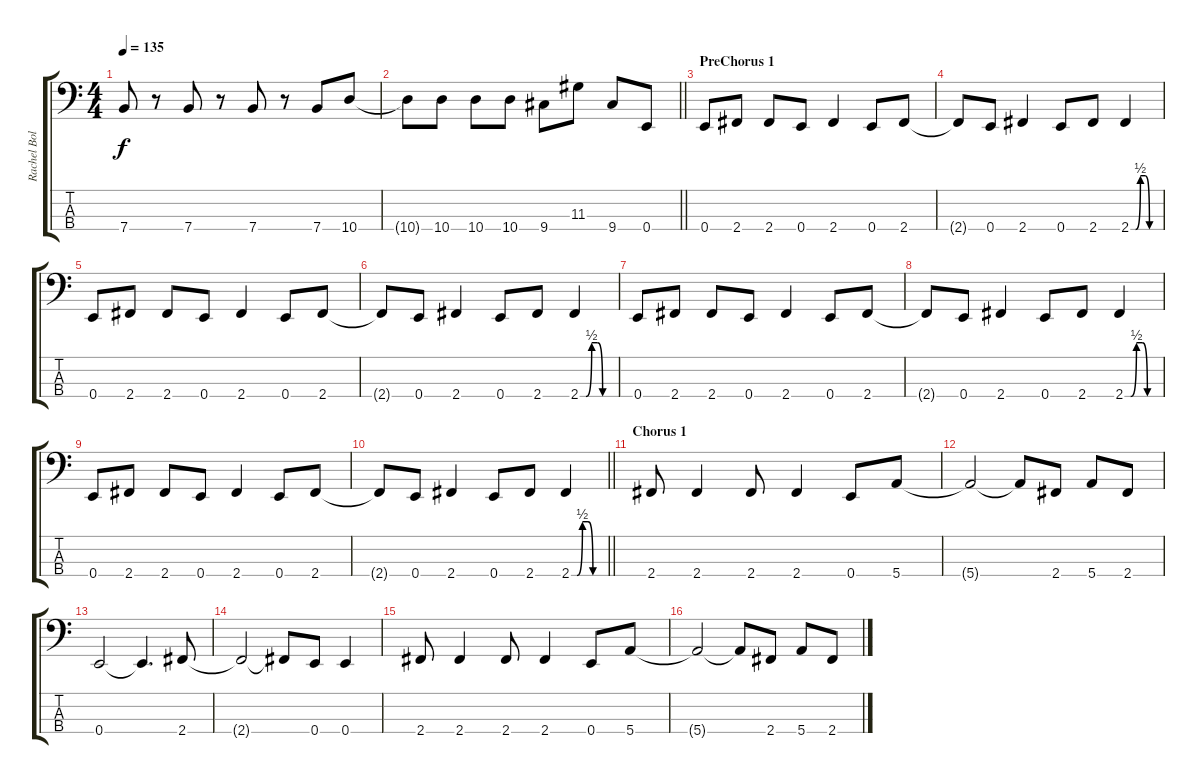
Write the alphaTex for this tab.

\track ("Rachel Bolan" "Rachel Bol") {instrument electricbasspick}
\staff {score tabs}
\tuning (G2 D2 A1 E1) {hide}
\ts (4 4)
\tempo 135
\clef f4
\ks c
7.4.8{dy f} r.8 7.4.8 r.8 7.4.8 r.8 7.4.8 10.4.8 |
\barLineRight lightlight
10.4{t}.8 10.4.8 10.4.8 10.4.8 9.4.8 11.3.8 9.4.8 0.4.8 |
\section ("" "PreChorus 1")
0.4.8 2.4.8 2.4.8 0.4.8 2.4.4 0.4.8 2.4.8 |
2.4{t}.8 0.4.8 2.4.4 0.4.8 2.4.8 2.4{be (custom 0 0 10 0 20 2 30 2 39 0 60 0)}.4 |
0.4.8 2.4.8 2.4.8 0.4.8 2.4.4 0.4.8 2.4.8 |
2.4{t}.8 0.4.8 2.4.4 0.4.8 2.4.8 2.4{be (custom 0 0 10 0 20 2 30 2 39 0 60 0)}.4 |
0.4.8 2.4.8 2.4.8 0.4.8 2.4.4 0.4.8 2.4.8 |
2.4{t}.8 0.4.8 2.4.4 0.4.8 2.4.8 2.4{be (custom 0 0 10 0 20 2 30 2 39 0 60 0)}.4 |
0.4.8 2.4.8 2.4.8 0.4.8 2.4.4 0.4.8 2.4.8 |
\barLineRight lightlight
2.4{t}.8 0.4.8 2.4.4 0.4.8 2.4.8 2.4{be (custom 0 0 10 0 20 2 30 2 39 0 60 0)}.4 |
\section ("" "Chorus 1")
2.4.8 2.4.4 2.4.8 2.4.4 0.4.8 5.4.8 |
5.4{t}.2 5.4{t}.8 2.4.8 5.4.8 2.4.8 |
0.4.2 0.4{t}.4{d} 2.4.8 |
2.4{t}.2 2.4{t}.8 0.4.8 0.4.4 |
2.4.8 2.4.4 2.4.8 2.4.4 0.4.8 5.4.8 |
5.4{t}.2 5.4{t}.8 2.4.8 5.4.8 2.4.8
